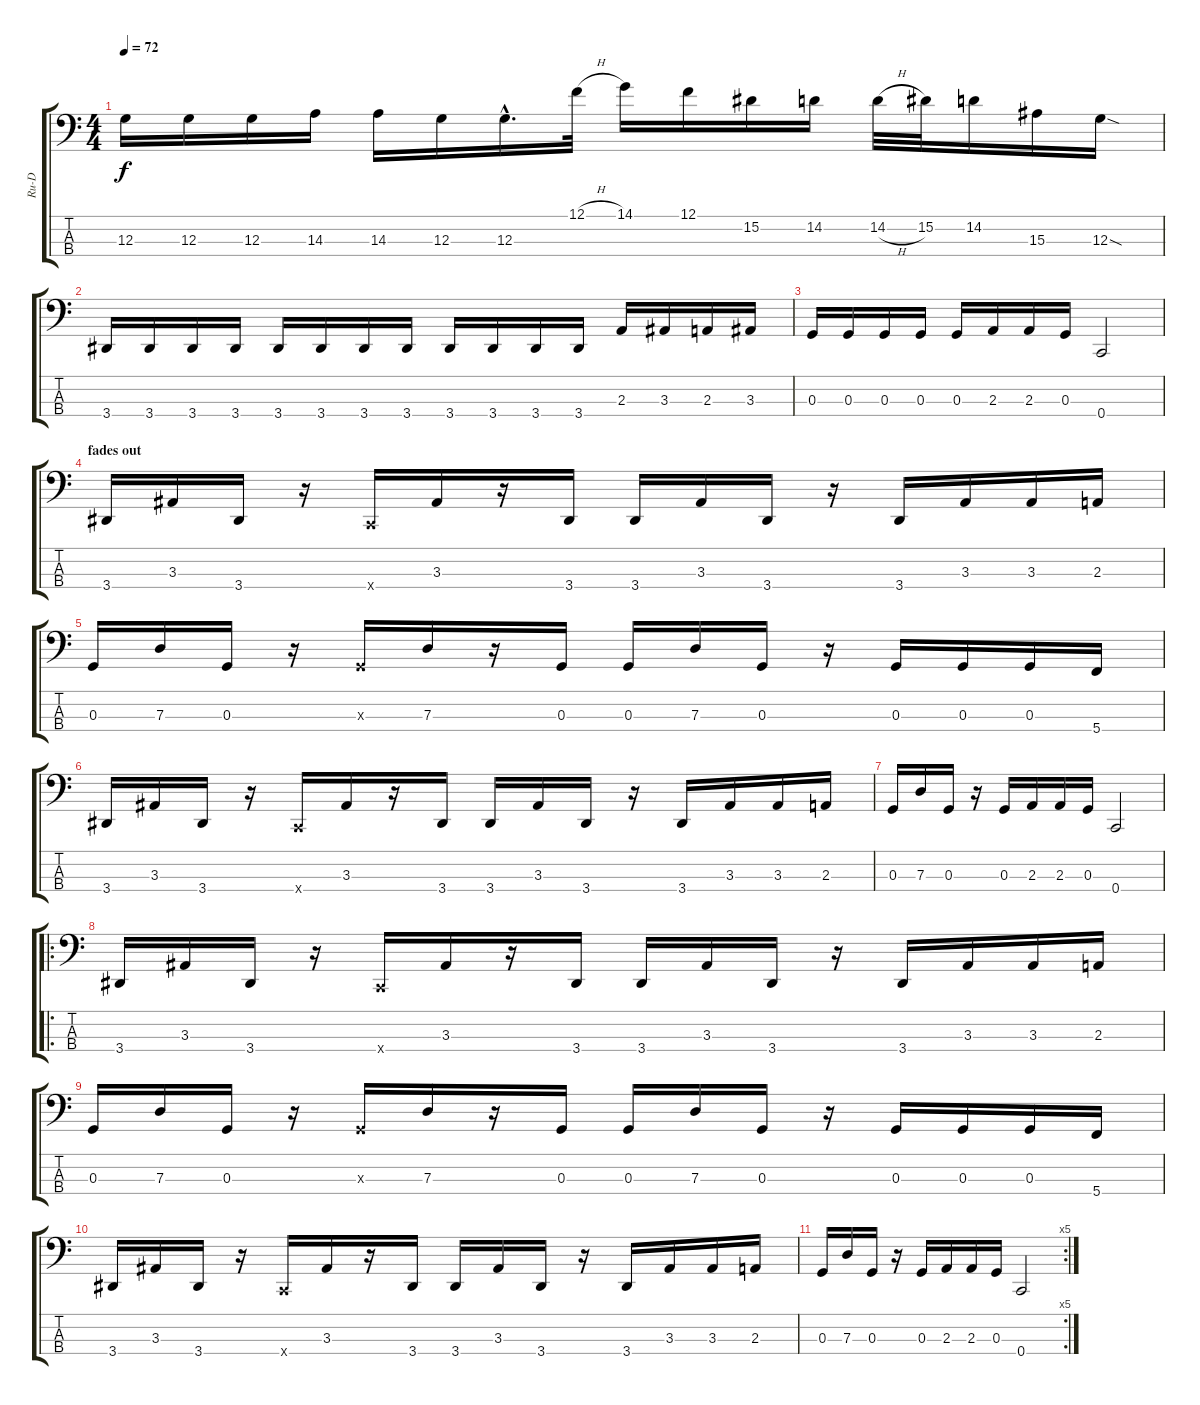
\track ("Ru-D" "Ru-D") {instrument electricbassfinger}
\staff {score tabs}
\tuning (F2 C2 G1 C1) {hide}
\ts (4 4)
\tempo 72
\clef f4
\ks c
12.3.16{dy f} 12.3.16 12.3.16 14.3.16 14.3.16 12.3.16 12.3{hac}.16{d} 12.1{h}.32 14.1.16 12.1.16 15.2.16 14.2.16 14.2{h}.32 15.2.32 14.2.16 15.3.16 12.3{sod}.16 |
3.4.16 3.4.16 3.4.16 3.4.16 3.4.16 3.4.16 3.4.16 3.4.16 3.4.16 3.4.16 3.4.16 3.4.16 2.3.16 3.3.16 2.3.16 3.3.16 |
0.3.16 0.3.16 0.3.16 0.3.16 0.3.16 2.3.16 2.3.16 0.3.16 0.4.2 |
\section ("" "fades out")
3.4.16 3.3.16 3.4.16 r.16 0.4{x}.16 3.3.16 r.16 3.4.16 3.4.16 3.3.16 3.4.16 r.16 3.4.16 3.3.16 3.3.16 2.3.16 |
0.3.16 7.3.16 0.3.16 r.16 0.3{x}.16 7.3.16 r.16 0.3.16 0.3.16 7.3.16 0.3.16 r.16 0.3.16 0.3.16 0.3.16 5.4.16 |
3.4.16 3.3.16 3.4.16 r.16 0.4{x}.16 3.3.16 r.16 3.4.16 3.4.16 3.3.16 3.4.16 r.16 3.4.16 3.3.16 3.3.16 2.3.16 |
0.3.16 7.3.16 0.3.16 r.16 0.3.16 2.3.16 2.3.16 0.3.16 0.4.2 |
\ro
3.4.16 3.3.16 3.4.16 r.16 0.4{x}.16 3.3.16 r.16 3.4.16 3.4.16 3.3.16 3.4.16 r.16 3.4.16 3.3.16 3.3.16 2.3.16 |
0.3.16 7.3.16 0.3.16 r.16 0.3{x}.16 7.3.16 r.16 0.3.16 0.3.16 7.3.16 0.3.16 r.16 0.3.16 0.3.16 0.3.16 5.4.16 |
3.4.16 3.3.16 3.4.16 r.16 0.4{x}.16 3.3.16 r.16 3.4.16 3.4.16 3.3.16 3.4.16 r.16 3.4.16 3.3.16 3.3.16 2.3.16 |
\rc 5
0.3.16 7.3.16 0.3.16 r.16 0.3.16 2.3.16 2.3.16 0.3.16 0.4.2
